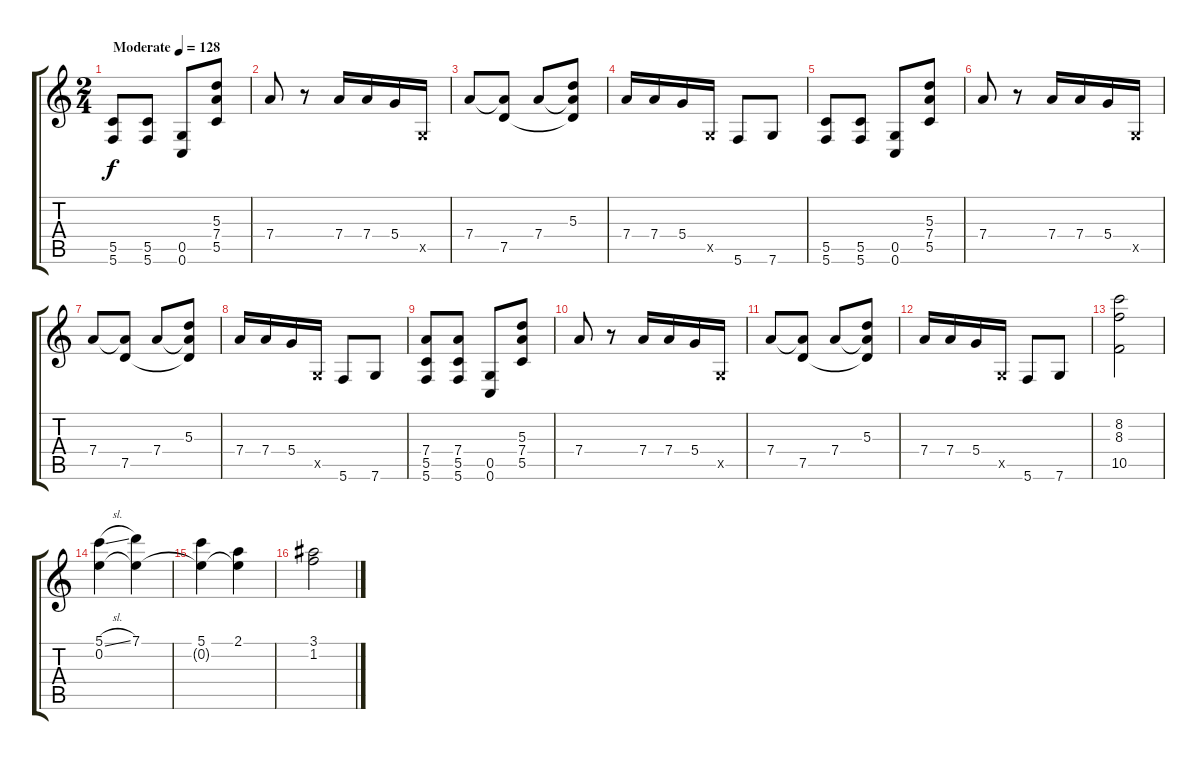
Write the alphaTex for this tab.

\track "" {instrument distortionguitar}
\staff {score tabs}
\tuning (G4 E4 A3 D3 G2 C2) {hide}
\ts (2 4)
\tempo (128 "Moderate")
\clef g2
\ks c
(5.5 5.6).8{dy f instrument distortionguitar} (5.5 5.6).8 (0.5 0.6).8 (5.3 7.4 5.5).8 |
7.4.8 r.8 7.4.16 7.4.16 5.4.16 0.5{x}.16 |
7.4.8 (7.4{t} 7.5).8 7.4.8 (5.3 7.4{t} 7.5{t}).8 |
7.4.16 7.4.16 5.4.16 0.5{x}.16 5.6.8 7.6.8 |
(5.5 5.6).8 (5.5 5.6).8 (0.5 0.6).8 (5.3 7.4 5.5).8 |
7.4.8 r.8 7.4.16 7.4.16 5.4.16 0.5{x}.16 |
7.4.8 (7.4{t} 7.5).8 7.4.8 (5.3 7.4{t} 7.5{t}).8 |
7.4.16 7.4.16 5.4.16 0.5{x}.16 5.6.8 7.6.8 |
(7.4 5.5 5.6).8 (7.4 5.5 5.6).8 (0.5 0.6).8 (5.3 7.4 5.5).8 |
7.4.8 r.8 7.4.16 7.4.16 5.4.16 0.5{x}.16 |
7.4.8 (7.4{t} 7.5).8 7.4.8 (5.3 7.4{t} 7.5{t}).8 |
7.4.16 7.4.16 5.4.16 0.5{x}.16 5.6.8 7.6.8 |
(8.2 8.3 10.5).2 |
(5.1{sl} 0.2).4 (7.1 0.2{t}).4 |
(5.1 0.2{t}).4 (2.1 0.2{t}).4 |
(3.1 1.2).2
